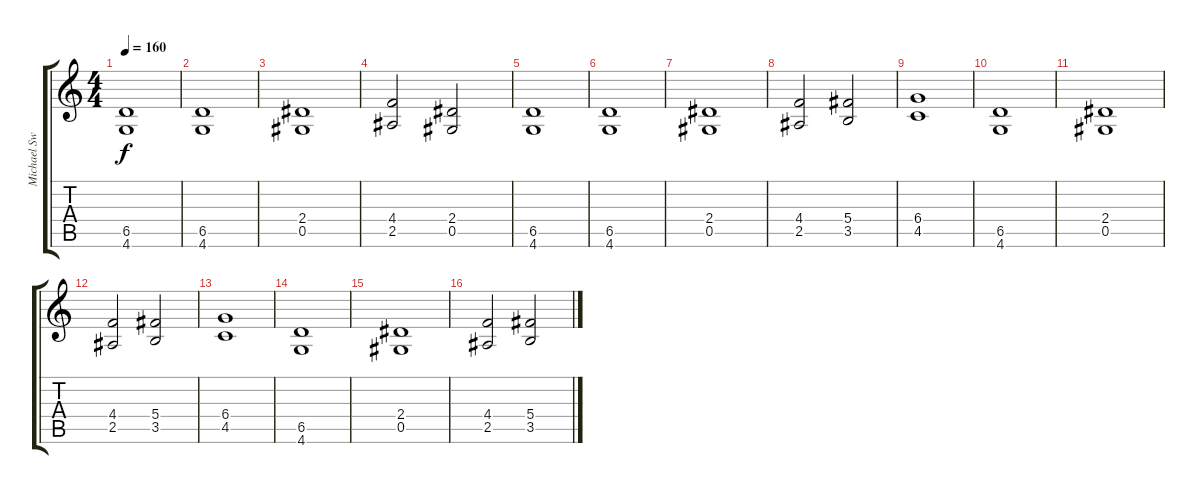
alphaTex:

\track ("Michael Sweet" "Michael Sw") {instrument distortionguitar}
\staff {score tabs}
\tuning (Eb4 Bb3 Gb3 Db3 Ab2 Eb2) {hide}
\ts (4 4)
\tempo 160
\clef g2
\ks c
(6.5 4.6).1{dy f} |
(6.5 4.6).1 |
(2.4 0.5).1 |
(4.4 2.5).2 (2.4 0.5).2 |
(6.5 4.6).1 |
(6.5 4.6).1 |
(2.4 0.5).1 |
(4.4 2.5).2 (5.4 3.5).2 |
(6.4 4.5).1 |
(6.5 4.6).1 |
(2.4 0.5).1 |
(4.4 2.5).2 (5.4 3.5).2 |
(6.4 4.5).1 |
(6.5 4.6).1 |
(2.4 0.5).1 |
(4.4 2.5).2 (5.4 3.5).2
